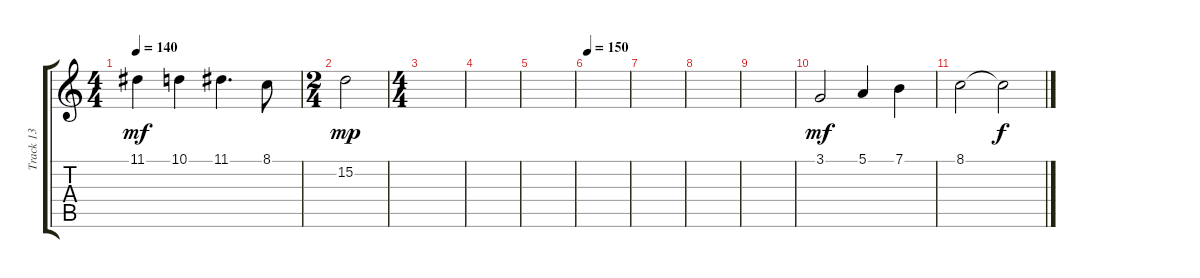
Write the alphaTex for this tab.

\track ("Track 13" "Track 13") {instrument oboe}
\staff {score tabs}
\tuning (E4 B3 G3 D3 A2 E2) {hide}
\ts (4 4)
\tempo 140
\clef g2
\ks c
11.1.4{dy mf} 10.1.4 11.1.4{d} 8.1.8 |
\ts (2 4)
15.2.2{dy mp} |
\ts (4 4)
|
|
|
\tempo 150
|
|
|
|
3.1.2{dy mf} 5.1.4 7.1.4 |
8.1.2 8.1{t}.2{dy f}
